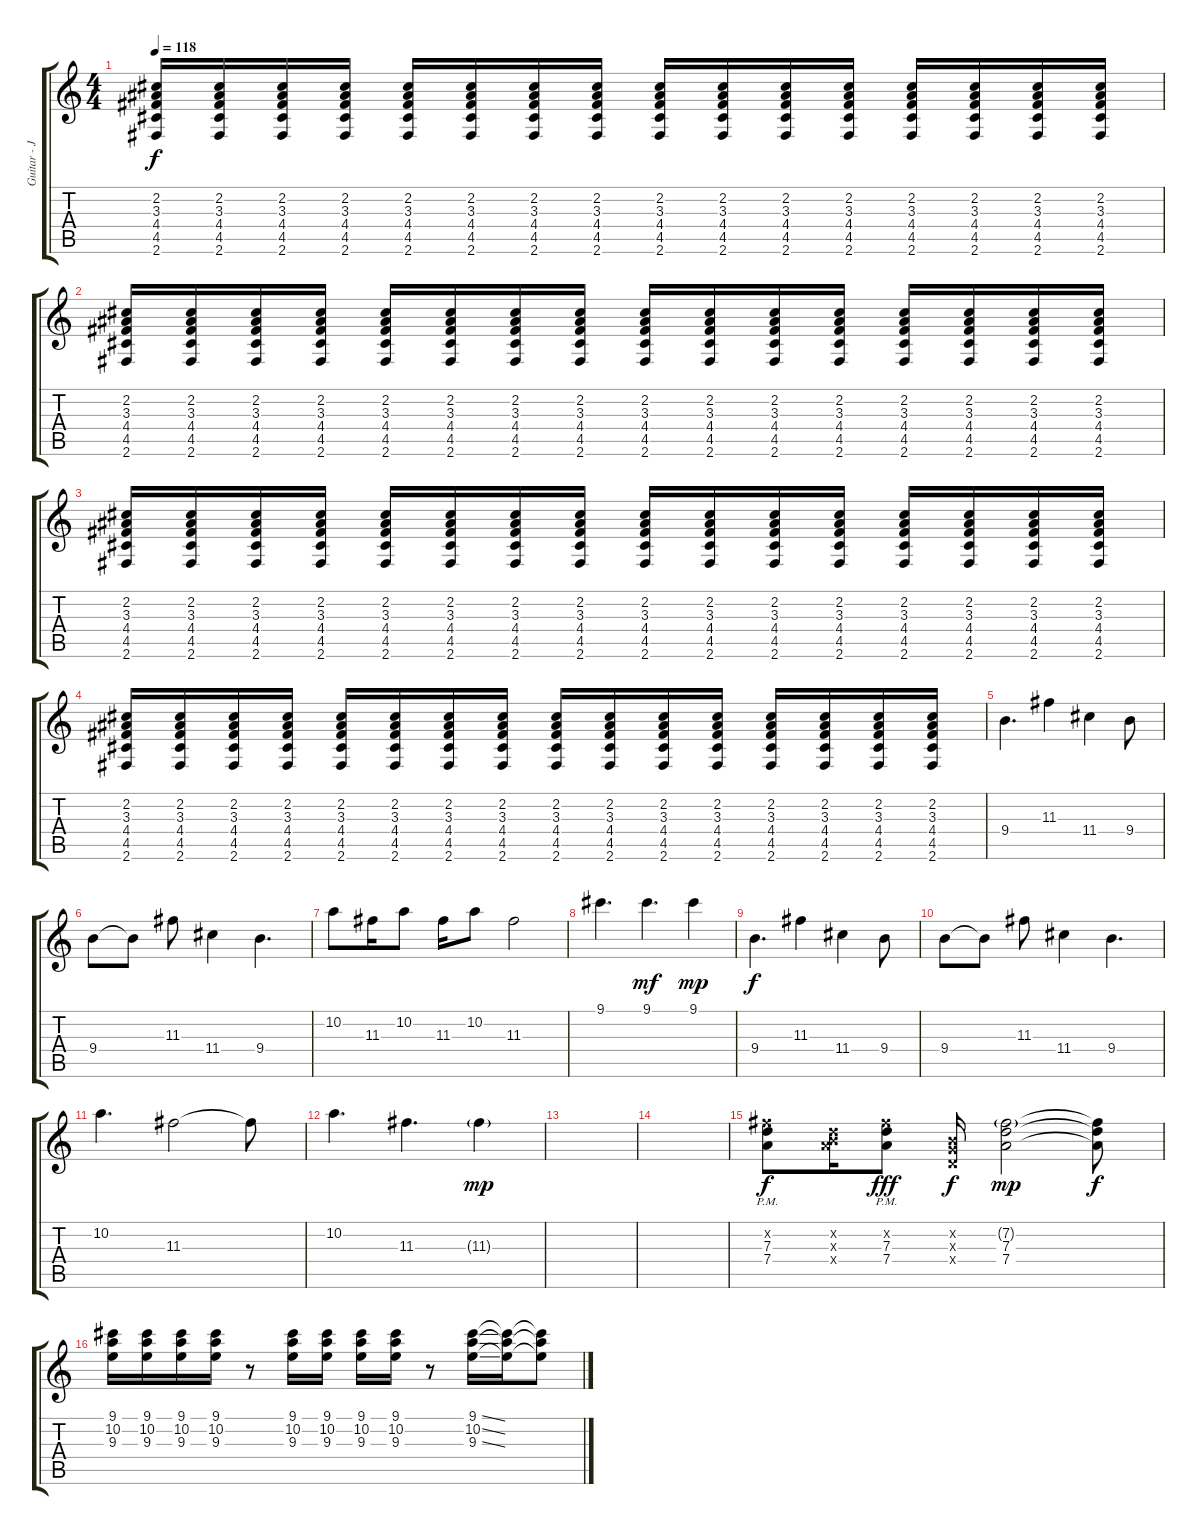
\track ("Guitar - John" "Guitar - J") {instrument overdrivenguitar}
\staff {score tabs}
\tuning (E4 B3 G3 D3 A2 E2) {hide}
\ts (4 4)
\tempo 118
\clef g2
\ks c
(2.2 3.3 4.4 4.5 2.6).16{dy f instrument overdrivenguitar} (2.2 3.3 4.4 4.5 2.6).16 (2.2 3.3 4.4 4.5 2.6).16 (2.2 3.3 4.4 4.5 2.6).16 (2.2 3.3 4.4 4.5 2.6).16 (2.2 3.3 4.4 4.5 2.6).16 (2.2 3.3 4.4 4.5 2.6).16 (2.2 3.3 4.4 4.5 2.6).16 (2.2 3.3 4.4 4.5 2.6).16 (2.2 3.3 4.4 4.5 2.6).16 (2.2 3.3 4.4 4.5 2.6).16 (2.2 3.3 4.4 4.5 2.6).16 (2.2 3.3 4.4 4.5 2.6).16 (2.2 3.3 4.4 4.5 2.6).16 (2.2 3.3 4.4 4.5 2.6).16 (2.2 3.3 4.4 4.5 2.6).16 |
(2.2 3.3 4.4 4.5 2.6).16 (2.2 3.3 4.4 4.5 2.6).16 (2.2 3.3 4.4 4.5 2.6).16 (2.2 3.3 4.4 4.5 2.6).16 (2.2 3.3 4.4 4.5 2.6).16 (2.2 3.3 4.4 4.5 2.6).16 (2.2 3.3 4.4 4.5 2.6).16 (2.2 3.3 4.4 4.5 2.6).16 (2.2 3.3 4.4 4.5 2.6).16 (2.2 3.3 4.4 4.5 2.6).16 (2.2 3.3 4.4 4.5 2.6).16 (2.2 3.3 4.4 4.5 2.6).16 (2.2 3.3 4.4 4.5 2.6).16 (2.2 3.3 4.4 4.5 2.6).16 (2.2 3.3 4.4 4.5 2.6).16 (2.2 3.3 4.4 4.5 2.6).16 |
(2.2 3.3 4.4 4.5 2.6).16 (2.2 3.3 4.4 4.5 2.6).16 (2.2 3.3 4.4 4.5 2.6).16 (2.2 3.3 4.4 4.5 2.6).16 (2.2 3.3 4.4 4.5 2.6).16 (2.2 3.3 4.4 4.5 2.6).16 (2.2 3.3 4.4 4.5 2.6).16 (2.2 3.3 4.4 4.5 2.6).16 (2.2 3.3 4.4 4.5 2.6).16 (2.2 3.3 4.4 4.5 2.6).16 (2.2 3.3 4.4 4.5 2.6).16 (2.2 3.3 4.4 4.5 2.6).16 (2.2 3.3 4.4 4.5 2.6).16 (2.2 3.3 4.4 4.5 2.6).16 (2.2 3.3 4.4 4.5 2.6).16 (2.2 3.3 4.4 4.5 2.6).16 |
(2.2 3.3 4.4 4.5 2.6).16 (2.2 3.3 4.4 4.5 2.6).16 (2.2 3.3 4.4 4.5 2.6).16 (2.2 3.3 4.4 4.5 2.6).16 (2.2 3.3 4.4 4.5 2.6).16 (2.2 3.3 4.4 4.5 2.6).16 (2.2 3.3 4.4 4.5 2.6).16 (2.2 3.3 4.4 4.5 2.6).16 (2.2 3.3 4.4 4.5 2.6).16 (2.2 3.3 4.4 4.5 2.6).16 (2.2 3.3 4.4 4.5 2.6).16 (2.2 3.3 4.4 4.5 2.6).16 (2.2 3.3 4.4 4.5 2.6).16 (2.2 3.3 4.4 4.5 2.6).16 (2.2 3.3 4.4 4.5 2.6).16 (2.2 3.3 4.4 4.5 2.6).16 |
9.4.4{d} 11.3.4 11.4.4 9.4.8 |
9.4.8 9.4{t}.8 11.3.8 11.4.4 9.4.4{d} |
10.2.8 11.3.16 10.2.8 11.3.16 10.2.8 11.3.2 |
9.1.4{d} 9.1.4{d dy mf} 9.1.4{dy mp} |
9.4.4{d dy f} 11.3.4 11.4.4 9.4.8 |
9.4.8 9.4{t}.8 11.3.8 11.4.4 9.4.4{d} |
10.2.4{d} 11.3.2 11.3{t}.8 |
10.2.4{d} 11.3.4{d} 11.3{g}.4{dy mp} |
|
|
(7.2{x} 7.3{pm} 7.4).8{dy f} (0.2{x} 7.3{x} 7.4{x}).16 (7.2{x} 7.3{pm} 7.4).8{dy fff} (0.2{x} 0.3{x} 0.4{x}).16{dy f} (7.2{g} 7.3 7.4).2{dy mp} (7.2{t} 7.3{t} 7.4{t}).8{dy f} |
(9.1 10.2 9.3).16 (9.1 10.2 9.3).16 (9.1 10.2 9.3).16 (9.1 10.2 9.3).16 r.8 (9.1 10.2 9.3).16 (9.1 10.2 9.3).16 (9.1 10.2 9.3).16 (9.1 10.2 9.3).16 r.8 (9.1{ss} 10.2{ss} 9.3{ss}).16 (9.1{t} 10.2{t} 9.3{t}).16 (9.1{t} 10.2{t} 9.3{t}).8
